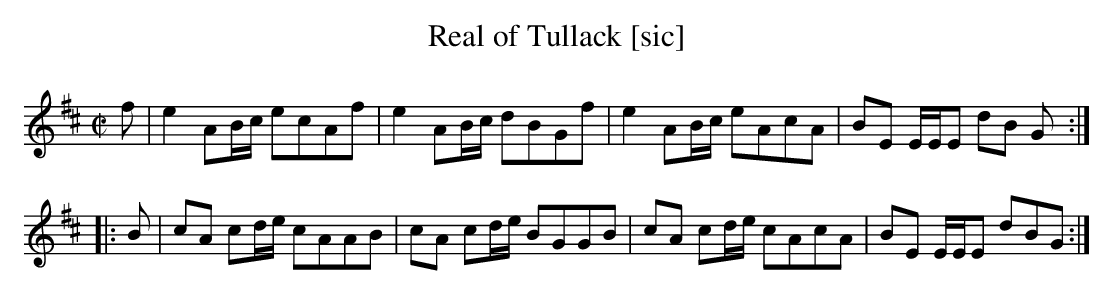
X:1
T:Real of Tullack [sic]
M:C|
L:1/8
K:D
f|e2 AB/c/ ecAf|e2 AB/c/ dBGf|e2 AB/c/ eAcA|BE E/E/E dB G:|
|:B|cA cd/e/ cAAB|cA cd/e/ BGGB|cA cd/e/ cAcA|BE E/E/E dBG:|]
